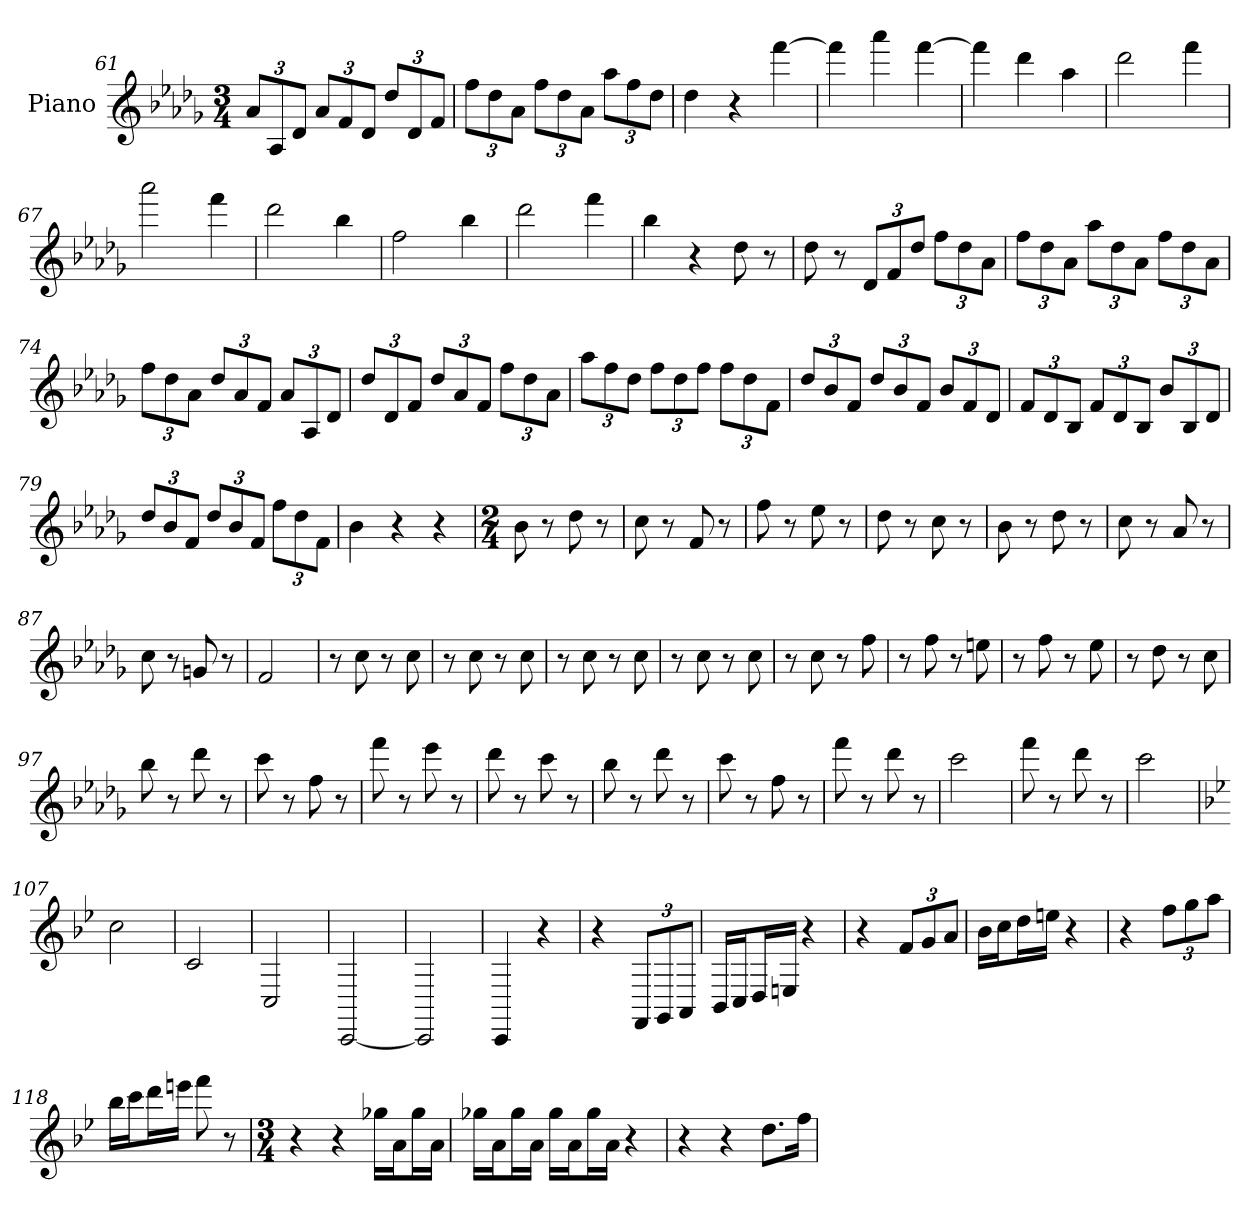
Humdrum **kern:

**kern
*part1
*staff1
*I"Piano
*I'Pno
*clefG2
*k[b-e-a-d-g-]
*M3/4
=61
12a-/L
12A-/
12d-/J
12a-/L
12f/
12d-/J
12dd-/L
12d-/
12f/J
=62
12ff\L
12dd-\
12a-\J
12ff\L
12dd-\
12a-\J
12aa-\L
12ff\
12dd-\J
=63
4dd-
4r
[4fff
=64
4fff]
4aaa-
[4fff
=65
4fff]
4ddd-
4aa-
=66
2ddd-
4fff
=67
2aaa-
4fff
=68
2ddd-
4bb-
=69
2ff
4bb-
=70
2ddd-
4fff
=71
4bb-
4r
8dd-
8r
=72
8dd-
8r
12d-/L
12f/
12dd-/J
12ff\L
12dd-\
12a-\J
=73
12ff\L
12dd-\
12a-\J
12aa-\L
12dd-\
12a-\J
12ff\L
12dd-\
12a-\J
=74
12ff\L
12dd-\
12a-\J
12dd-/L
12a-/
12f/J
12a-/L
12A-/
12d-/J
=75
12dd-/L
12d-/
12f/J
12dd-/L
12a-/
12f/J
12ff\L
12dd-\
12a-\J
=76
12aa-\L
12ff\
12dd-\J
12ff\L
12dd-\
12ff\J
12ff\L
12dd-\
12f\J
=77
12dd-/L
12b-/
12f/J
12dd-/L
12b-/
12f/J
12b-/L
12f/
12d-/J
=78
12f/L
12d-/
12B-/J
12f/L
12d-/
12B-/J
12b-/L
12B-/
12d-/J
=79
12dd-/L
12b-/
12f/J
12dd-/L
12b-/
12f/J
12ff\L
12dd-\
12f\J
=80
4b-
4r
4r
=81
*M2/4
8b-
8r
8dd-
8r
=82
8cc
8r
8f
8r
=83
8ff
8r
8ee-
8r
=84
8dd-
8r
8cc
8r
=85
8b-
8r
8dd-
8r
=86
8cc
8r
8a-
8r
=87
8cc
8r
8gn
8r
=88
2f
=89
8r
8cc
8r
8cc
=90
8r
8cc
8r
8cc
=91
8r
8cc
8r
8cc
=92
8r
8cc
8r
8cc
=93
8r
8cc
8r
8ff
=94
8r
8ff
8r
8een
=95
8r
8ff
8r
8ee-
=96
8r
8dd-
8r
8cc
=97
8bb-
8r
8ddd-
8r
=98
8ccc
8r
8ff
8r
=99
8fff
8r
8eee-
8r
=100
8ddd-
8r
8ccc
8r
=101
8bb-
8r
8ddd-
8r
=102
8ccc
8r
8ff
8r
=103
8fff
8r
8ddd-
8r
=104
2ccc
=105
8fff
8r
8ddd-
8r
=106
2ccc
=107
*k[b-e-]
2cc
=108
2c
=109
2C
=110
[2CC
=111
2CC]
=112
4CC
4r
=113
4r
12FF/L
12GG/
12AA/J
=114
16BB-/LL
16C/J
16D/L
16En/JJ
4r
=115
4r
12f/L
12g/
12a/J
=116
16b-\LL
16cc\J
16dd\L
16een\JJ
4r
=117
4r
12ff\L
12gg\
12aa\J
=118
16bb-\LL
16ccc\J
16ddd\L
16eeen\JJ
8fff
8r
=119
*M3/4
4r
4r
16gg-X\LL
16a\J
16gg-\L
16a\JJ
=120
16gg-X\LL
16a\J
16gg-\L
16a\JJ
16gg-\LL
16a\J
16gg-\L
16a\JJ
4r
=121
4r
4r
8.dd\L
16ff\Jk
=
*-
